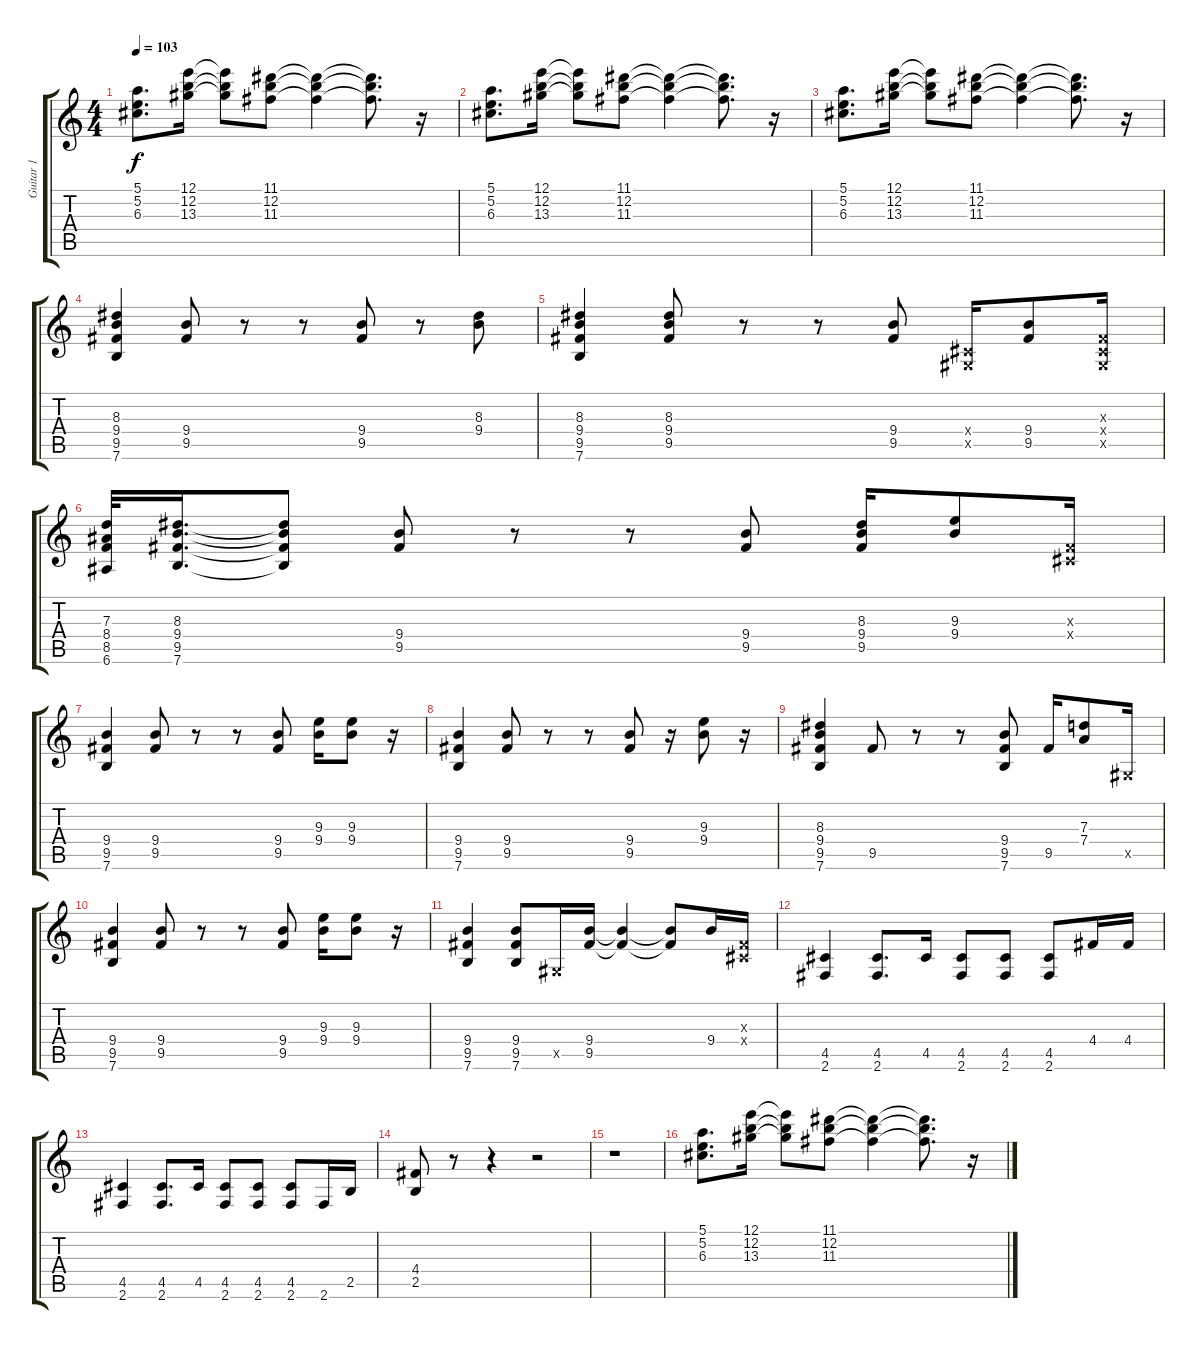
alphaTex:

\track ("Guitar 1" "Guitar 1") {instrument distortionguitar}
\staff {score tabs}
\tuning (E4 B3 G3 D3 A2 E2) {hide}
\ts (4 4)
\tempo 103
\clef g2
\ks c
(5.1 5.2 6.3).8{d dy f} (12.1 12.2 13.3).16 (12.1{t} 12.2{t} 13.3{t}).8 (11.1 12.2 11.3).8 (11.1{t} 12.2{t} 11.3{t}).4 (11.1{t} 12.2{t} 11.3{t}).8{d} r.16 |
(5.1 5.2 6.3).8{d} (12.1 12.2 13.3).16 (12.1{t} 12.2{t} 13.3{t}).8 (11.1 12.2 11.3).8 (11.1{t} 12.2{t} 11.3{t}).4 (11.1{t} 12.2{t} 11.3{t}).8{d} r.16 |
(5.1 5.2 6.3).8{d} (12.1 12.2 13.3).16 (12.1{t} 12.2{t} 13.3{t}).8 (11.1 12.2 11.3).8 (11.1{t} 12.2{t} 11.3{t}).4 (11.1{t} 12.2{t} 11.3{t}).8{d} r.16 |
(8.3 9.4 9.5 7.6).4 (9.4 9.5).8 r.8 r.8 (9.4 9.5).8 r.8 (8.3 9.4).8 |
(8.3 9.4 9.5 7.6).4 (8.3 9.4 9.5).8 r.8 r.8 (9.4 9.5).8 (-1.4{x} -1.5{x}).16 (9.4 9.5).8 (-1.3{x} -1.4{x} -1.5{x}).16 |
(7.3 8.4 8.5 6.6).32 (8.3 9.4 9.5 7.6).16{d} (8.3{t} 9.4{t} 9.5{t} 7.6{t}).8 (9.4 9.5).8 r.8 r.8 (9.4 9.5).8 (8.3 9.4 9.5).16 (9.3 9.4).8 (-1.3{x} -1.4{x}).16 |
(9.4 9.5 7.6).4 (9.4 9.5).8 r.8 r.8 (9.4 9.5).8 (9.3 9.4).16 (9.3 9.4).8 r.16 |
(9.4 9.5 7.6).4 (9.4 9.5).8 r.8 r.8 (9.4 9.5).8 r.16 (9.3 9.4).8 r.16 |
(8.3 9.4 9.5 7.6).4 9.5.8 r.8 r.8 (9.4 9.5 7.6).8 9.5.16 (7.3 7.4).8 -1.5{x}.16 |
(9.4 9.5 7.6).4 (9.4 9.5).8 r.8 r.8 (9.4 9.5).8 (9.3 9.4).16 (9.3 9.4).8 r.16 |
(9.4 9.5 7.6).4 (9.4 9.5 7.6).8 -1.5{x}.16 (9.4 9.5).16 (9.4{t} 9.5{t}).4 (9.4{t} 9.5{t}).8 9.4.16 (-1.3{x} -1.4{x}).16 |
(4.5 2.6).4 (4.5 2.6).8{d} 4.5.16 (4.5 2.6).8 (4.5 2.6).8 (4.5 2.6).8 4.4.16 4.4.16 |
(4.5 2.6).4 (4.5 2.6).8{d} 4.5.16 (4.5 2.6).8 (4.5 2.6).8 (4.5 2.6).8 2.6.16 2.5.16 |
(4.4 2.5).8 r.8 r.4 r.2 |
r.1 |
(5.1 5.2 6.3).8{d} (12.1 12.2 13.3).16 (12.1{t} 12.2{t} 13.3{t}).8 (11.1 12.2 11.3).8 (11.1{t} 12.2{t} 11.3{t}).4 (11.1{t} 12.2{t} 11.3{t}).8{d} r.16
